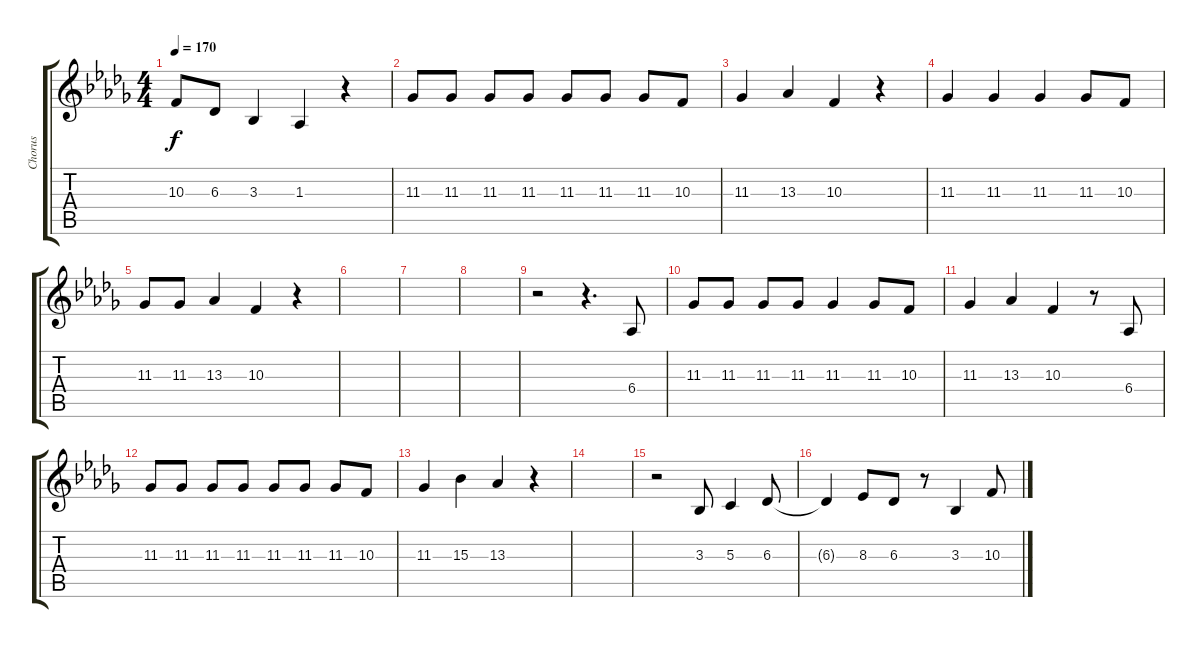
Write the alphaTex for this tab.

\track ("Chorus" "Chorus") {instrument sopranosax}
\staff {score tabs}
\tuning (E4 B3 G3 D3 A2 E2) {hide}
\ts (4 4)
\tempo 170
\clef g2
\ks db
10.3{t}.8{dy f} 6.3.8 3.3.4 1.3.4 r.4 |
11.3.8 11.3.8 11.3.8 11.3.8 11.3.8 11.3.8 11.3.8 10.3.8 |
11.3.4 13.3.4 10.3.4 r.4 |
11.3.4 11.3.4 11.3.4 11.3.8 10.3.8 |
11.3.8 11.3.8 13.3.4 10.3.4 r.4 |
|
|
|
r.2 r.4{d} 6.4.8 |
11.3.8 11.3.8 11.3.8 11.3.8 11.3.4 11.3.8 10.3.8 |
11.3.4 13.3.4 10.3.4 r.8 6.4.8 |
11.3.8 11.3.8 11.3.8 11.3.8 11.3.8 11.3.8 11.3.8 10.3.8 |
11.3.4 15.3.4 13.3.4 r.4 |
|
r.2 3.3.8 5.3.4 6.3.8 |
6.3{t}.4 8.3.8 6.3.8 r.8 3.3.4 10.3.8
